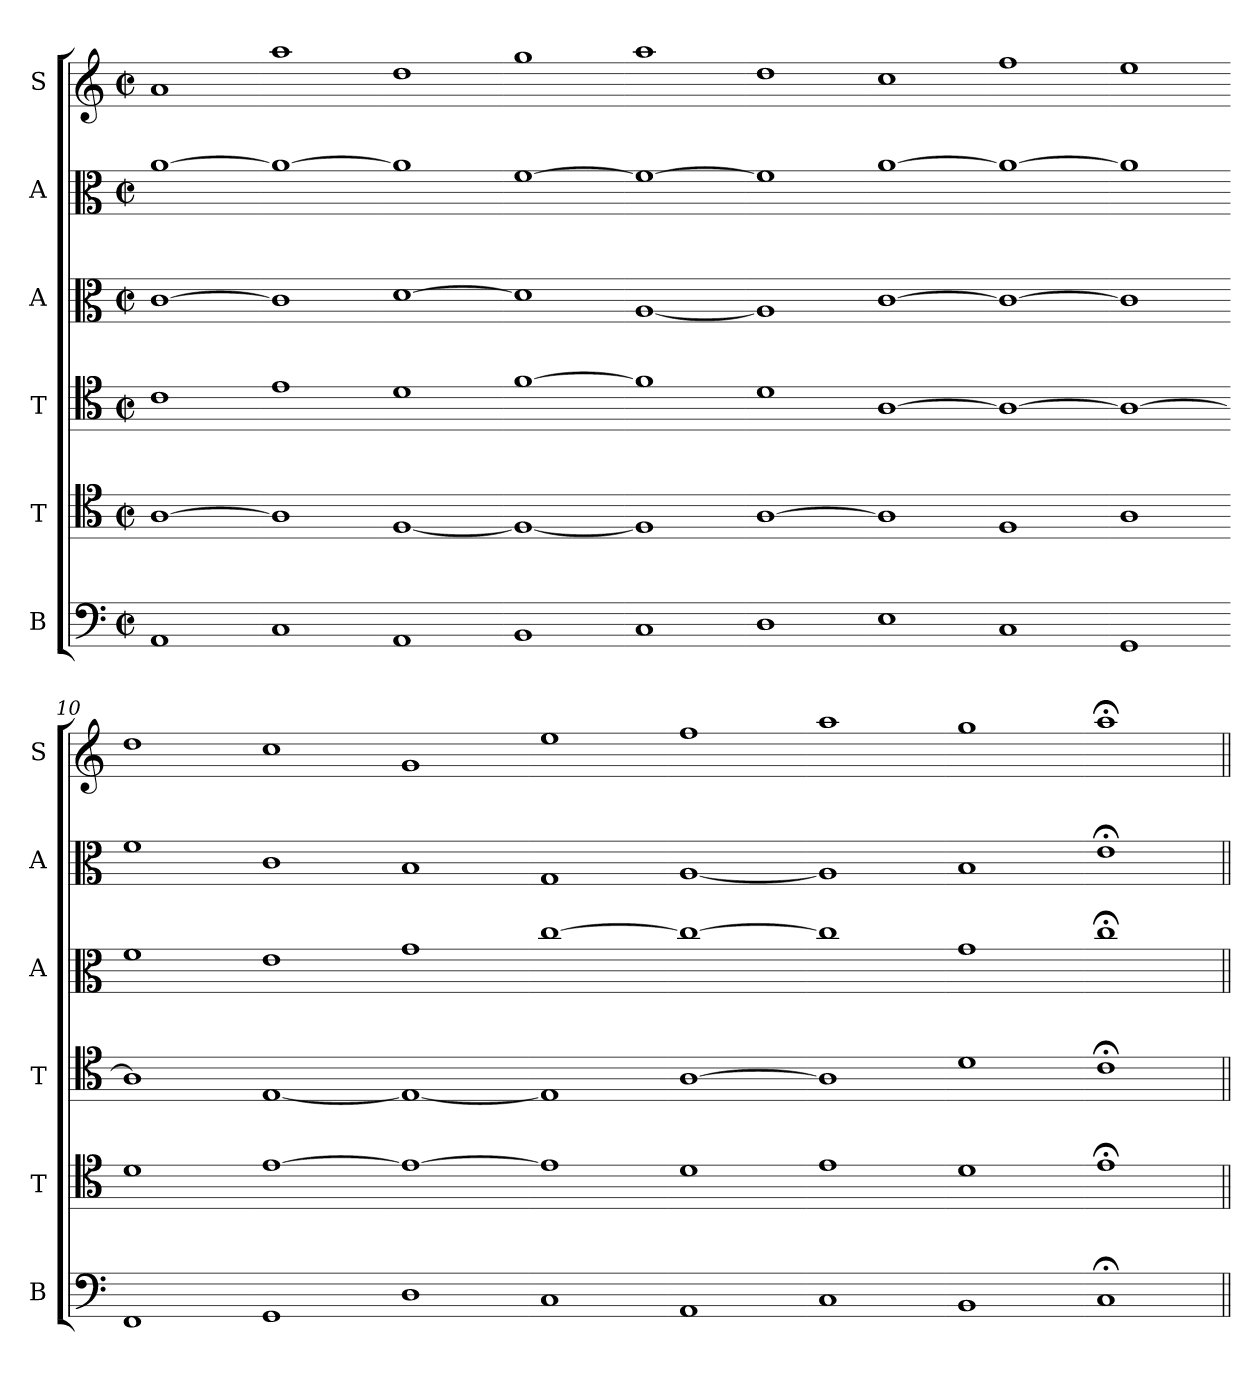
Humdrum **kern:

**kern	**kern	**kern	**kern	**kern	**kern
*part6	*part5	*part4	*part3	*part2	*part1
*staff6	*staff5	*staff4	*staff3	*staff2	*staff1
*I"B	*I"T	*I"T	*I"A	*I"A	*I"S
*I'B	*I'T	*I'T	*I'A	*I'A	*I'S
*clefF4	*clefC4	*clefC4	*clefC3	*clefC3	*clefG2
*k[]	*k[]	*k[]	*k[]	*k[]	*k[]
*M2/2	*M2/2	*M2/2	*M2/2	*M2/2	*M2/2
*met(c|)	*met(c|)	*met(c|)	*met(c|)	*met(c|)	*met(c|)
*MM208	*MM208	*MM208	*MM208	*MM208	*MM208
=1	=1	=1	=1	=1	=1
1AA	[1A	1c	[1c	[1a	1a
=2-	=2-	=2-	=2-	=2-	=2-
1C	1A]	1e	1c]	1a_	1aa
=3-	=3-	=3-	=3-	=3-	=3-
1AA	[1F	1d	[1d	1a]	1dd
=4-	=4-	=4-	=4-	=4-	=4-
1BB	1F_	[1f	1d]	[1f	1gg
=5-	=5-	=5-	=5-	=5-	=5-
1C	1F]	1f]	[1A	1f_	1aa
=6-	=6-	=6-	=6-	=6-	=6-
1D	[1A	1d	1A]	1f]	1dd
=7-	=7-	=7-	=7-	=7-	=7-
1E	1A]	[1A	[1c	[1a	1cc
=8-	=8-	=8-	=8-	=8-	=8-
1C	1F	1A_	1c_	1a_	1ff
=9-	=9-	=9-	=9-	=9-	=9-
1GG	1A	1A_	1c]	1a]	1ee
=10-	=10-	=10-	=10-	=10-	=10-
1FF	1d	1A]	1f	1f	1dd
=11-	=11-	=11-	=11-	=11-	=11-
1GG	[1e	[1E	1e	1c	1cc
=12-	=12-	=12-	=12-	=12-	=12-
1D	1e_	1E_	1g	1B	1g
=13-	=13-	=13-	=13-	=13-	=13-
1C	1e]	1E]	[1cc	1G	1ee
=14-	=14-	=14-	=14-	=14-	=14-
1AA	1d	[1A	1cc_	[1A	1ff
=15-	=15-	=15-	=15-	=15-	=15-
1C	1e	1A]	1cc]	1A]	1aa
=16-	=16-	=16-	=16-	=16-	=16-
1BB	1d	1d	1g	1B	1gg
=17-	=17-	=17-	=17-	=17-	=17-
1C;<	1e;<	1c;<	1cc;<	1e;	1aa;<
=||	=||	=||	=||	=||	=||
*-	*-	*-	*-	*-	*-
